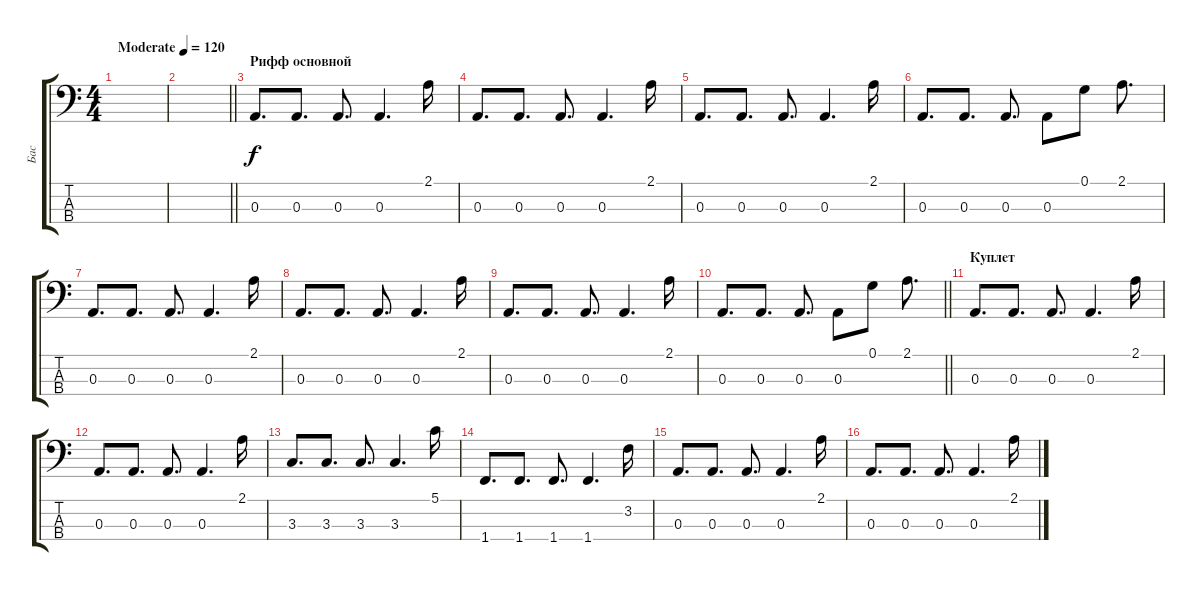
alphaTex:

\track ("Бас" "Бас") {instrument electricbassfinger}
\staff {score tabs}
\tuning (G2 D2 A1 E1) {hide}
\ts (4 4)
\tempo (120 "Moderate")
\clef f4
\ks c
|
\barLineRight lightlight
|
\section ("" "Рифф основной")
0.3.8{d} 0.3.8{d} 0.3.8{d} 0.3.4{d} 2.1.16 |
0.3.8{d} 0.3.8{d} 0.3.8{d} 0.3.4{d} 2.1.16 |
0.3.8{d} 0.3.8{d} 0.3.8{d} 0.3.4{d} 2.1.16 |
0.3.8{d} 0.3.8{d} 0.3.8{d} 0.3.8 0.1.8 2.1.8{d} |
0.3.8{d} 0.3.8{d} 0.3.8{d} 0.3.4{d} 2.1.16 |
0.3.8{d} 0.3.8{d} 0.3.8{d} 0.3.4{d} 2.1.16 |
0.3.8{d} 0.3.8{d} 0.3.8{d} 0.3.4{d} 2.1.16 |
\barLineRight lightlight
0.3.8{d} 0.3.8{d} 0.3.8{d} 0.3.8 0.1.8 2.1.8{d} |
\section ("" "Куплет")
0.3.8{d} 0.3.8{d} 0.3.8{d} 0.3.4{d} 2.1.16 |
0.3.8{d} 0.3.8{d} 0.3.8{d} 0.3.4{d} 2.1.16 |
3.3.8{d} 3.3.8{d} 3.3.8{d} 3.3.4{d} 5.1.16 |
1.4.8{d} 1.4.8{d} 1.4.8{d} 1.4.4{d} 3.2.16 |
0.3.8{d} 0.3.8{d} 0.3.8{d} 0.3.4{d} 2.1.16 |
0.3.8{d} 0.3.8{d} 0.3.8{d} 0.3.4{d} 2.1.16
